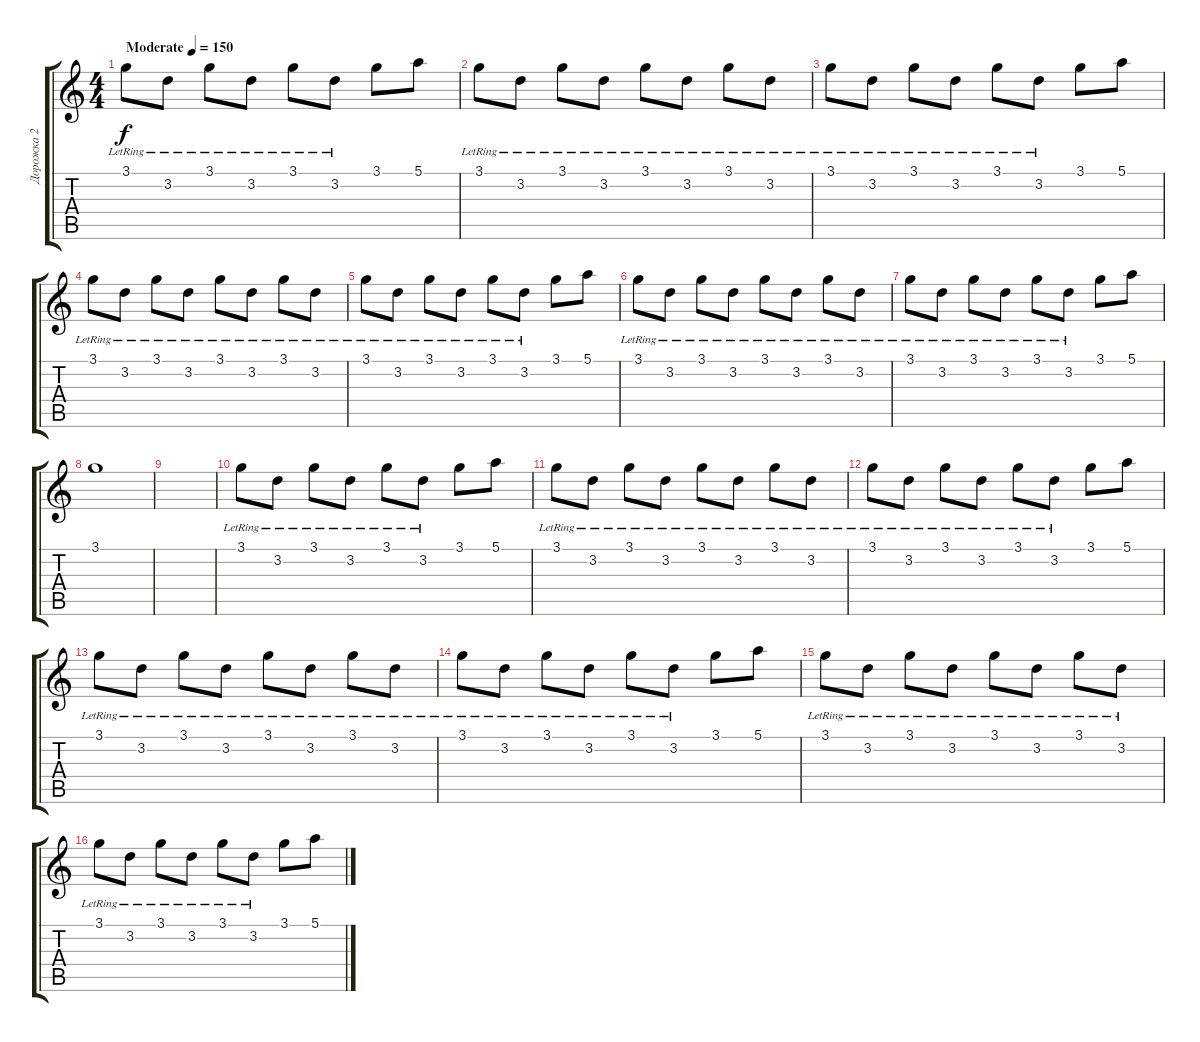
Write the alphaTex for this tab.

\track ("Дорожка 2" "Дорожка 2") {instrument overdrivenguitar}
\staff {score tabs}
\tuning (E4 B3 G3 D3 A2 E2) {hide}
\ts (4 4)
\tempo (150 "Moderate")
\clef g2
\ks c
3.1{lr}.8{dy f instrument overdrivenguitar} 3.2{lr}.8 3.1{lr}.8 3.2{lr}.8 3.1{lr}.8 3.2{lr}.8 3.1.8 5.1.8 |
3.1{lr}.8 3.2{lr}.8 3.1{lr}.8 3.2{lr}.8 3.1{lr}.8 3.2{lr}.8 3.1{lr}.8 3.2{lr}.8 |
3.1{lr}.8 3.2{lr}.8 3.1{lr}.8 3.2{lr}.8 3.1{lr}.8 3.2{lr}.8 3.1.8 5.1.8 |
3.1{lr}.8 3.2{lr}.8 3.1{lr}.8 3.2{lr}.8 3.1{lr}.8 3.2{lr}.8 3.1{lr}.8 3.2{lr}.8 |
3.1{lr}.8 3.2{lr}.8 3.1{lr}.8 3.2{lr}.8 3.1{lr}.8 3.2{lr}.8 3.1.8 5.1.8 |
3.1{lr}.8 3.2{lr}.8 3.1{lr}.8 3.2{lr}.8 3.1{lr}.8 3.2{lr}.8 3.1{lr}.8 3.2{lr}.8 |
3.1{lr}.8 3.2{lr}.8 3.1{lr}.8 3.2{lr}.8 3.1{lr}.8 3.2{lr}.8 3.1.8 5.1.8 |
3.1.1 |
|
3.1{lr}.8 3.2{lr}.8 3.1{lr}.8 3.2{lr}.8 3.1{lr}.8 3.2{lr}.8 3.1.8 5.1.8 |
3.1{lr}.8 3.2{lr}.8 3.1{lr}.8 3.2{lr}.8 3.1{lr}.8 3.2{lr}.8 3.1{lr}.8 3.2{lr}.8 |
3.1{lr}.8 3.2{lr}.8 3.1{lr}.8 3.2{lr}.8 3.1{lr}.8 3.2{lr}.8 3.1.8 5.1.8 |
3.1{lr}.8 3.2{lr}.8 3.1{lr}.8 3.2{lr}.8 3.1{lr}.8 3.2{lr}.8 3.1{lr}.8 3.2{lr}.8 |
3.1{lr}.8 3.2{lr}.8 3.1{lr}.8 3.2{lr}.8 3.1{lr}.8 3.2{lr}.8 3.1.8 5.1.8 |
3.1{lr}.8 3.2{lr}.8 3.1{lr}.8 3.2{lr}.8 3.1{lr}.8 3.2{lr}.8 3.1{lr}.8 3.2{lr}.8 |
3.1{lr}.8 3.2{lr}.8 3.1{lr}.8 3.2{lr}.8 3.1{lr}.8 3.2{lr}.8 3.1.8 5.1.8
